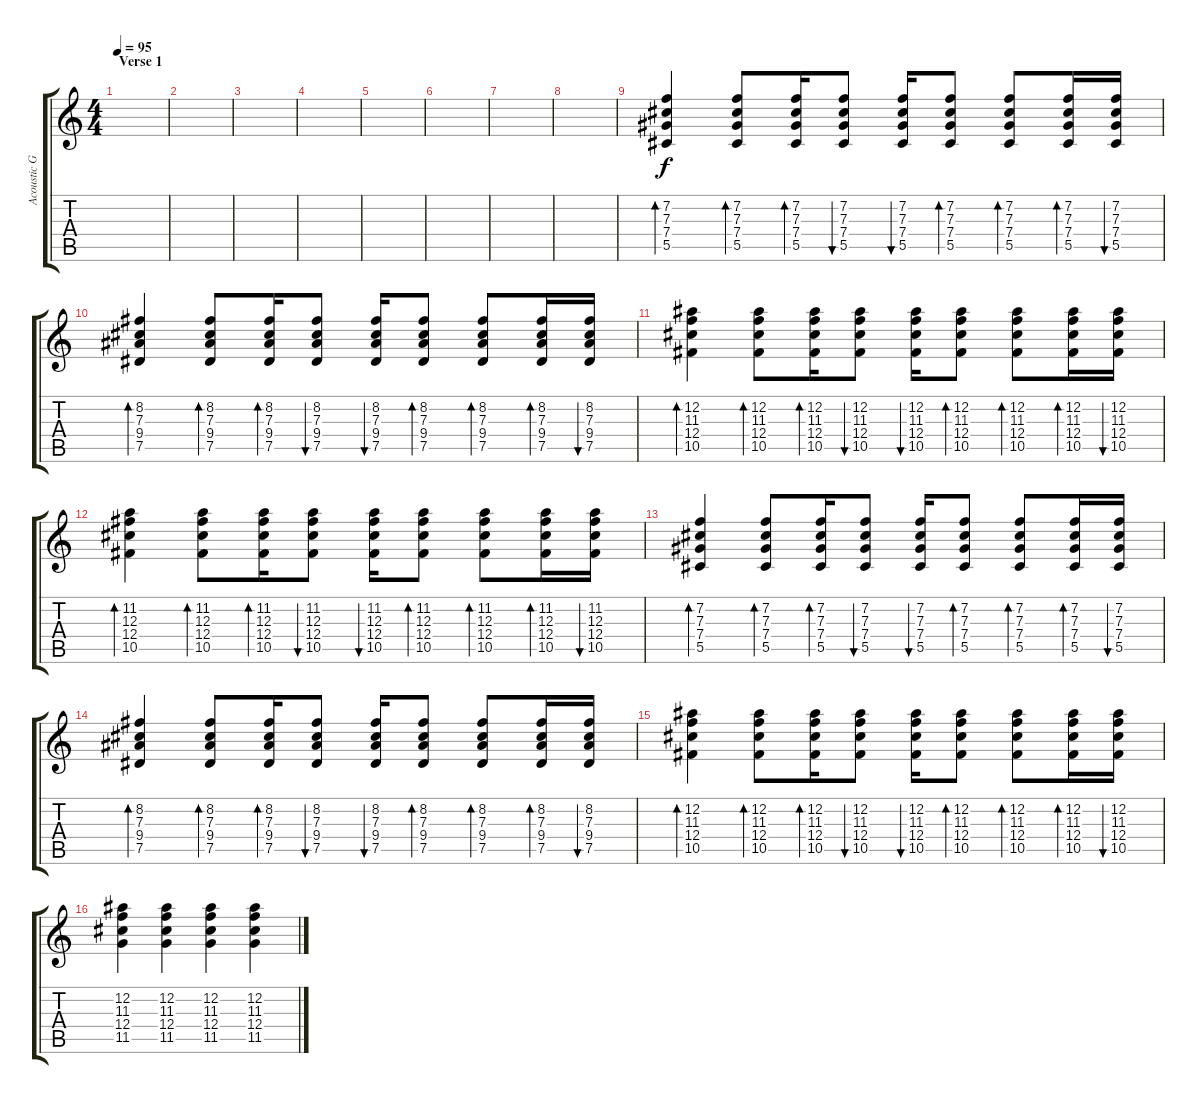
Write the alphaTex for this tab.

\track ("Acoustic Guitar" "Acoustic G") {instrument acousticguitarsteel}
\staff {score tabs}
\tuning (Eb4 Bb3 Gb3 Db3 Ab2 Eb2) {hide}
\ts (4 4)
\section ("" "Verse 1")
\tempo 95
\clef g2
\ks c
|
|
|
|
|
|
|
|
(7.2 7.3 7.4 5.5).4{bd 30} (7.2 7.3 7.4 5.5).8{bd 30} (7.2 7.3 7.4 5.5).16{bd 30} (7.2 7.3 7.4 5.5).8{bu 30} (7.2 7.3 7.4 5.5).16{bu 30} (7.2 7.3 7.4 5.5).8{bd 30} (7.2 7.3 7.4 5.5).8{bd 30} (7.2 7.3 7.4 5.5).16{bd 30} (7.2 7.3 7.4 5.5).16{bu 30} |
(8.2 7.3 9.4 7.5).4{bd 30} (8.2 7.3 9.4 7.5).8{bd 30} (8.2 7.3 9.4 7.5).16{bd 30} (8.2 7.3 9.4 7.5).8{bu 30} (8.2 7.3 9.4 7.5).16{bu 30} (8.2 7.3 9.4 7.5).8{bd 30} (8.2 7.3 9.4 7.5).8{bd 30} (8.2 7.3 9.4 7.5).16{bd 30} (8.2 7.3 9.4 7.5).16{bu 30} |
(12.2 11.3 12.4 10.5).4{bd 30} (12.2 11.3 12.4 10.5).8{bd 30} (12.2 11.3 12.4 10.5).16{bd 30} (12.2 11.3 12.4 10.5).8{bu 30} (12.2 11.3 12.4 10.5).16{bu 30} (12.2 11.3 12.4 10.5).8{bd 30} (12.2 11.3 12.4 10.5).8{bd 30} (12.2 11.3 12.4 10.5).16{bd 30} (12.2 11.3 12.4 10.5).16{bu 30} |
(11.2 12.3 12.4 10.5).4{bd 30} (11.2 12.3 12.4 10.5).8{bd 30} (11.2 12.3 12.4 10.5).16{bd 30} (11.2 12.3 12.4 10.5).8{bu 30} (11.2 12.3 12.4 10.5).16{bu 30} (11.2 12.3 12.4 10.5).8{bd 30} (11.2 12.3 12.4 10.5).8{bd 30} (11.2 12.3 12.4 10.5).16{bd 30} (11.2 12.3 12.4 10.5).16{bu 30} |
(7.2 7.3 7.4 5.5).4{bd 30} (7.2 7.3 7.4 5.5).8{bd 30} (7.2 7.3 7.4 5.5).16{bd 30} (7.2 7.3 7.4 5.5).8{bu 30} (7.2 7.3 7.4 5.5).16{bu 30} (7.2 7.3 7.4 5.5).8{bd 30} (7.2 7.3 7.4 5.5).8{bd 30} (7.2 7.3 7.4 5.5).16{bd 30} (7.2 7.3 7.4 5.5).16{bu 30} |
(8.2 7.3 9.4 7.5).4{bd 30} (8.2 7.3 9.4 7.5).8{bd 30} (8.2 7.3 9.4 7.5).16{bd 30} (8.2 7.3 9.4 7.5).8{bu 30} (8.2 7.3 9.4 7.5).16{bu 30} (8.2 7.3 9.4 7.5).8{bd 30} (8.2 7.3 9.4 7.5).8{bd 30} (8.2 7.3 9.4 7.5).16{bd 30} (8.2 7.3 9.4 7.5).16{bu 30} |
(12.2 11.3 12.4 10.5).4{bd 30} (12.2 11.3 12.4 10.5).8{bd 30} (12.2 11.3 12.4 10.5).16{bd 30} (12.2 11.3 12.4 10.5).8{bu 30} (12.2 11.3 12.4 10.5).16{bu 30} (12.2 11.3 12.4 10.5).8{bd 30} (12.2 11.3 12.4 10.5).8{bd 30} (12.2 11.3 12.4 10.5).16{bd 30} (12.2 11.3 12.4 10.5).16{bu 30} |
(12.2 11.3 12.4 11.5).4 (12.2 11.3 12.4 11.5).4 (12.2 11.3 12.4 11.5).4 (12.2 11.3 12.4 11.5).4
